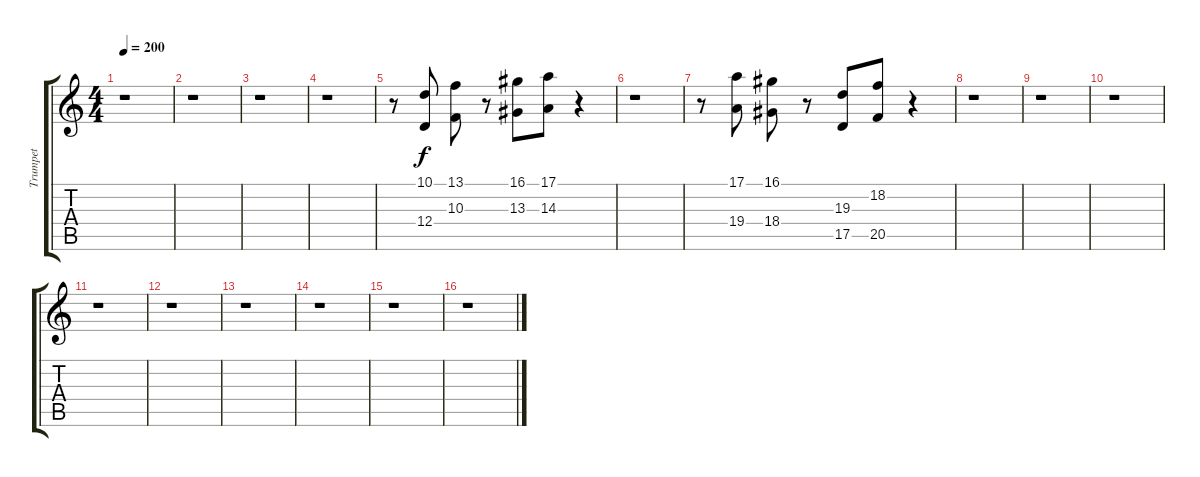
\track ("Trumpet" "Trumpet") {instrument trumpet}
\staff {score tabs}
\tuning (E4 B3 G3 D3 A2 E2) {hide}
\ts (4 4)
\tempo 200
\clef g2
\ks c
r.1{dy f} |
r.1 |
r.1 |
r.1 |
r.8 (10.1 12.4).8 (13.1 10.3).8 r.8 (16.1 13.3).8 (17.1 14.3).8 r.4 |
r.1 |
r.8 (17.1 19.4).8 (16.1 18.4).8 r.8 (19.3 17.5).8 (18.2 20.5).8 r.4 |
r.1 |
r.1 |
r.1 |
r.1 |
r.1 |
r.1 |
r.1 |
r.1 |
r.1
